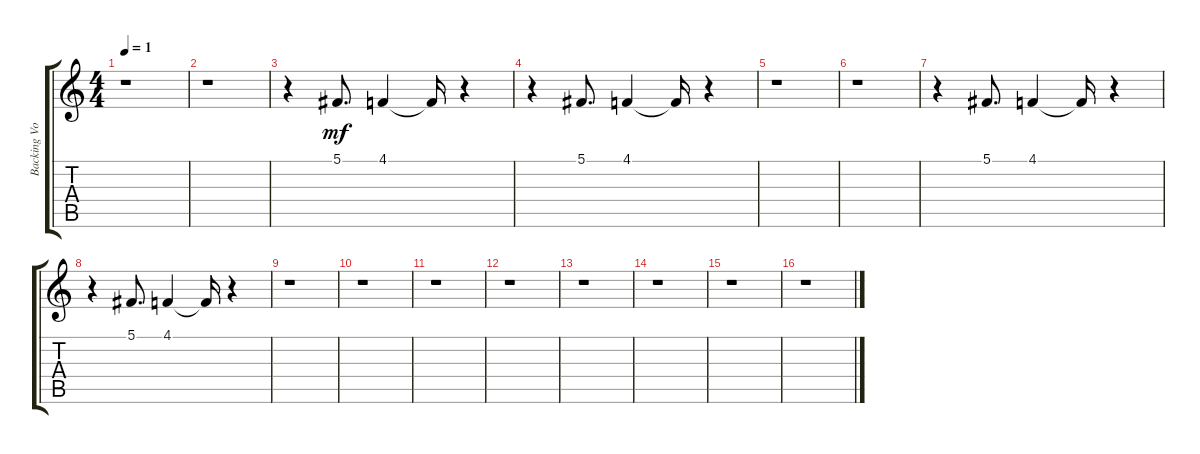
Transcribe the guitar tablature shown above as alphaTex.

\track ("Backing Vocal" "Backing Vo") {instrument lead6voice}
\staff {score tabs}
\tuning (Db4 Ab3 Gb3 Db3 Ab2 Db2) {hide}
\ts (4 4)
\tempo 1
\clef g2
\ks c
r.1{dy mf} |
r.1 |
r.4 5.1.8{d} 4.1.4 4.1{t}.16 r.4 |
r.4 5.1.8{d} 4.1.4 4.1{t}.16 r.4 |
r.1 |
r.1 |
r.4 5.1.8{d} 4.1.4 4.1{t}.16 r.4 |
r.4 5.1.8{d} 4.1.4 4.1{t}.16 r.4 |
r.1 |
r.1 |
r.1 |
r.1 |
r.1 |
r.1 |
r.1 |
r.1
